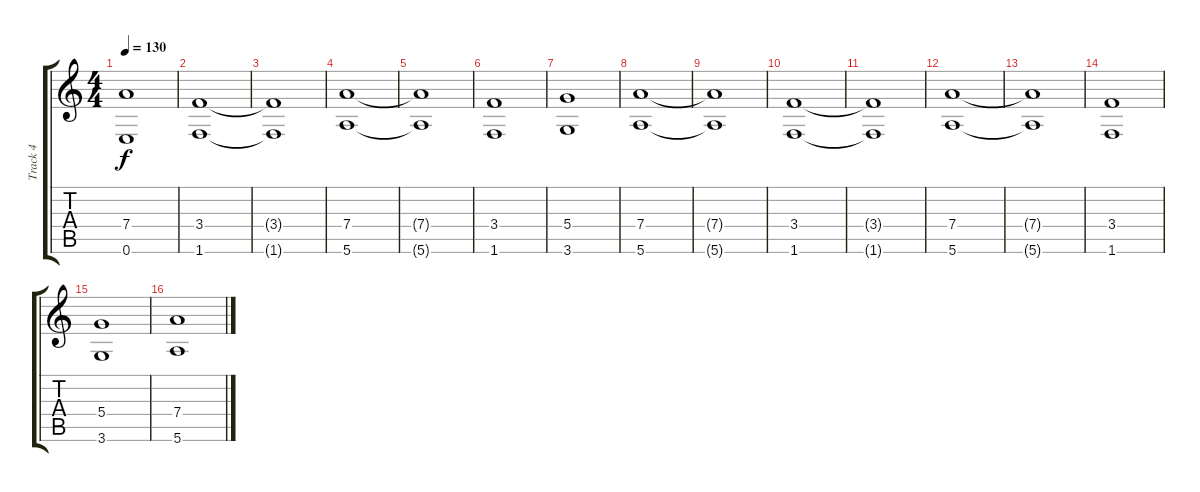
\track ("Track 4" "Track 4") {instrument contrabass}
\staff {score tabs}
\tuning (E4 B3 G3 D3 A2 E2) {hide}
\ts (4 4)
\tempo 130
\clef g2
\ks c
(7.4 0.6).1{dy f} |
(3.4 1.6).1 |
(3.4{t} 1.6{t}).1 |
(7.4 5.6).1 |
(7.4{t} 5.6{t}).1 |
(3.4 1.6).1 |
(5.4 3.6).1 |
(7.4 5.6).1 |
(7.4{t} 5.6{t}).1 |
(3.4 1.6).1 |
(3.4{t} 1.6{t}).1 |
(7.4 5.6).1 |
(7.4{t} 5.6{t}).1 |
(3.4 1.6).1 |
(5.4 3.6).1 |
(7.4 5.6).1
